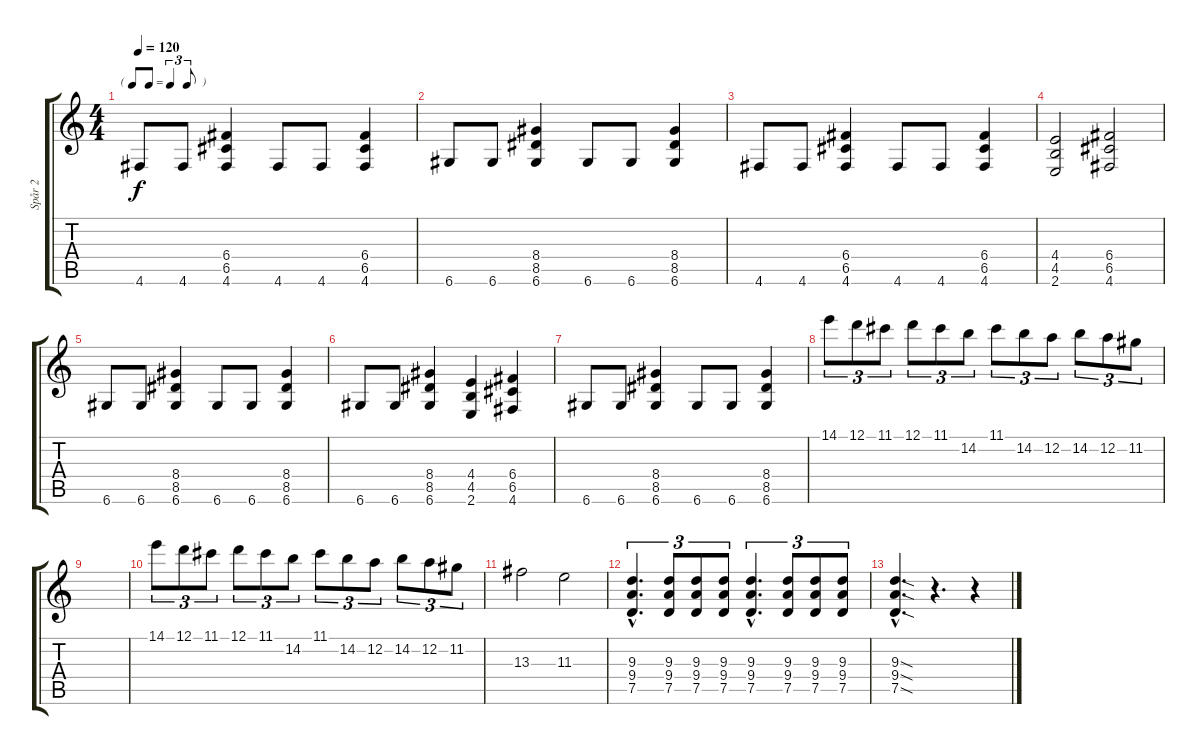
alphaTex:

\track ("Spår 2" "Spår 2") {instrument distortionguitar}
\staff {score tabs}
\tuning (D4 A3 F3 C3 G2 D2) {hide}
\ts (4 4)
\tf triplet8th
\tempo 120
\clef g2
\ks c
4.6.8{dy f} 4.6.8 (6.4 6.5 4.6).4 4.6.8 4.6.8 (6.4 6.5 4.6).4 |
6.6.8 6.6.8 (8.4 8.5 6.6).4 6.6.8 6.6.8 (8.4 8.5 6.6).4 |
4.6.8 4.6.8 (6.4 6.5 4.6).4 4.6.8 4.6.8 (6.4 6.5 4.6).4 |
(4.4 4.5 2.6).2 (6.4 6.5 4.6).2 |
6.6.8 6.6.8 (8.4 8.5 6.6).4 6.6.8 6.6.8 (8.4 8.5 6.6).4 |
6.6.8 6.6.8 (8.4 8.5 6.6).4 (4.4 4.5 2.6).4 (6.4 6.5 4.6).4 |
6.6.8 6.6.8 (8.4 8.5 6.6).4 6.6.8 6.6.8 (8.4 8.5 6.6).4 |
14.1.8{tu (3 2)} 12.1.8{tu (3 2)} 11.1.8{tu (3 2)} 12.1.8{tu (3 2)} 11.1.8{tu (3 2)} 14.2.8{tu (3 2)} 11.1.8{tu (3 2)} 14.2.8{tu (3 2)} 12.2.8{tu (3 2)} 14.2.8{tu (3 2)} 12.2.8{tu (3 2)} 11.2.8{tu (3 2)} |
|
14.1.8{tu (3 2)} 12.1.8{tu (3 2)} 11.1.8{tu (3 2)} 12.1.8{tu (3 2)} 11.1.8{tu (3 2)} 14.2.8{tu (3 2)} 11.1.8{tu (3 2)} 14.2.8{tu (3 2)} 12.2.8{tu (3 2)} 14.2.8{tu (3 2)} 12.2.8{tu (3 2)} 11.2.8{tu (3 2)} |
13.3.2 11.3.2 |
(9.3{hac} 9.4{hac} 7.5{hac}).4{d tu (3 2)} (9.3 9.4 7.5).8{tu (3 2)} (9.3 9.4 7.5).8{tu (3 2)} (9.3 9.4 7.5).8{tu (3 2)} (9.3{hac} 9.4{hac} 7.5{hac}).4{d tu (3 2)} (9.3 9.4 7.5).8{tu (3 2)} (9.3 9.4 7.5).8{tu (3 2)} (9.3 9.4 7.5).8{tu (3 2)} |
(9.3{sod hac} 9.4{sod hac} 7.5{sod hac}).4{d} r.4{d} r.4
